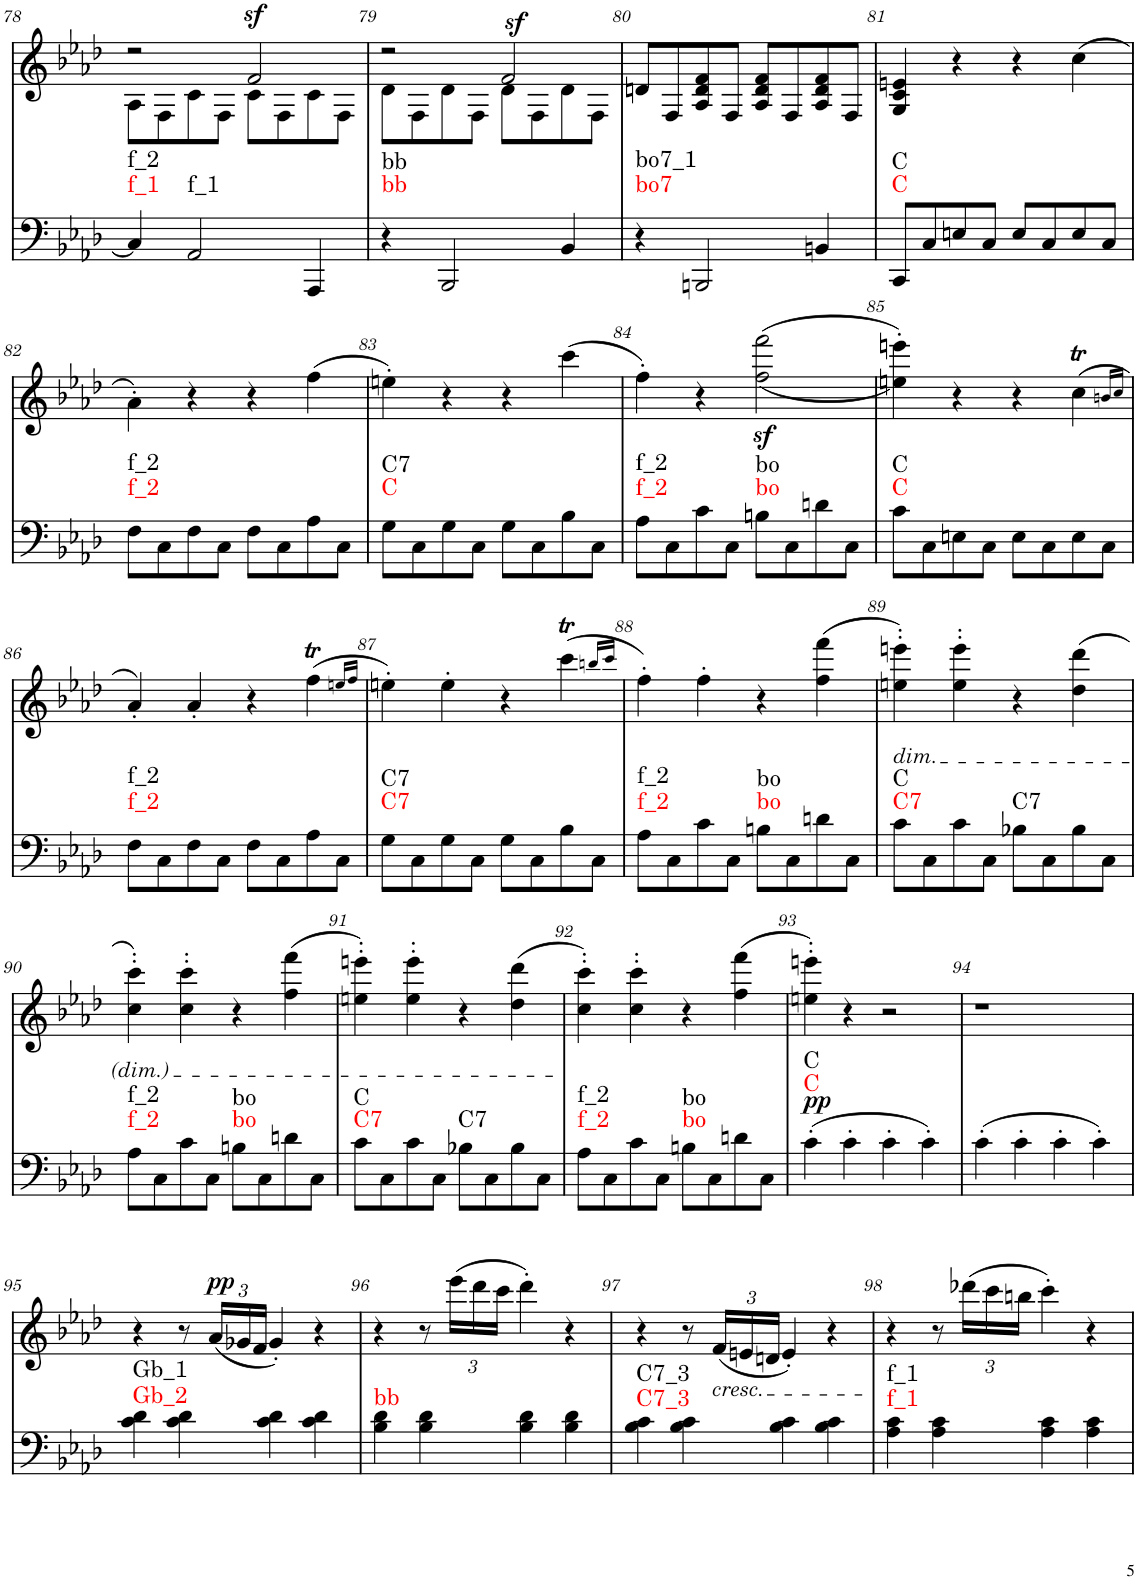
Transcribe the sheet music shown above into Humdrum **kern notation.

**kern	**dynam	**harte	**kern	**text	**dynam
*part2	*part2	*part2	*part1	*part1	*part1
*staff2	*staff2	*	*staff1	*staff1	*staff1
*I"piano	*	*	*I"piano	*	*
*I'Pno	*	*	*I'Pno	*	*
!!LO:PB:g=z
*clefF4	*	*	*clefG2	*	*
*k[b-e-a-d-]	*	*	*k[b-e-a-d-]	*	*
*f:	*	*	*f:	*	*
*M2/2	*	*	*M2/2	*	*
=78	=78	=78	=78	=78	=78
*	*	*	*^	*	*
!	!	!LO:H:n=1:kt=f_1	!	!	!	!
!	!	!LO:H:n=2:kt=f_2	!	!	!	!
4C/]	.	N N	2r	8A-\L	.	.
.	.	.	.	8F\	.	.
!	!	!LO:H:kt=f_1	!	!	!	!
2AA-/	.	N	.	8c\	.	.
.	.	.	.	8F\J	.	.
.	.	.	2f/	8c\L	.	.
!	!	!	!	!	!	!LO:DY:a
.	.	.	.	8F\	.	sf
4AAA-/	.	.	.	8c\	.	.
.	.	.	.	8F\J	.	.
=79	=79	=79	=79	=79	=79	=79
!	!	!LO:H:n=1:kt=bb	!	!	!	!
!	!	!LO:H:n=2:kt=bb	!	!	!	!
4r	.	N N	2r	8d-\L	.	.
.	.	.	.	8F\	.	.
2BBB-/	.	.	.	8d-\	.	.
.	.	.	.	8F\J	.	.
.	.	.	2f/	8d-\L	.	.
!	!	!	!	!	!	!LO:DY:a
.	.	.	.	8F\	.	sf
4BB-/	.	.	.	8d-\	.	.
.	.	.	.	8F\J	.	.
=80	=80	=80	=80	=80	=80	=80
!	!	!LO:H:n=1:kt=bo7	!	!	!	!
!	!	!LO:H:n=2:kt=bo7_1	!	!	!	!
*	*	*	*v	*v	*	*
4r	.	N N	8dn/L	.	.
.	.	.	8F/	.	.
2BBBn/	.	.	8A-/ 8d/ 8f/	.	.
.	.	.	8F/J	.	.
.	.	.	8A-/ 8d/ 8f/L	.	.
.	.	.	8F/	.	.
4BBn/	.	.	8A-/ 8d/ 8f/	.	.
.	.	.	8F/J	.	.
=81	=81	=81	=81	=81	=81
!	!	!LO:H:n=1:kt=C	!	!	!
!	!	!LO:H:n=2:kt=C	!	!	!
8CC/L	.	N N	4G/ 4c/ 4en/	.	.
8C/	.	.	.	.	.
8En/	.	.	4r	.	.
8C/J	.	.	.	.	.
8E/L	.	.	4r	.	.
8C/	.	.	.	.	.
8E/	.	.	(4cc\	.	.
8C/J	.	.	.	.	.
!!LO:LB:g=z
=82	=82	=82	=82	=82	=82
!	!	!LO:H:n=1:kt=f_2	!	!	!
!	!	!LO:H:n=2:kt=f_2	!	!	!
8F\L	.	N N	4a-'\)	.	.
8C\	.	.	.	.	.
8F\	.	.	4r	.	.
8C\J	.	.	.	.	.
8F\L	.	.	4r	.	.
8C\	.	.	.	.	.
8A-\	.	.	(4ff\	.	.
8C\J	.	.	.	.	.
=83	=83	=83	=83	=83	=83
!	!	!LO:H:n=1:kt=C	!	!	!
!	!	!LO:H:n=2:kt=C7	!	!	!
8G\L	.	N N	4een'\)	.	.
8C\	.	.	.	.	.
8G\	.	.	4r	.	.
8C\J	.	.	.	.	.
8G\L	.	.	4r	.	.
8C\	.	.	.	.	.
8B-\	.	.	(4ccc\	.	.
8C\J	.	.	.	.	.
=84	=84	=84	=84	=84	=84
!	!	!LO:H:n=1:kt=f_2	!	!	!
!	!	!LO:H:n=2:kt=f_2	!	!	!
8A-\L	.	N N	4ff'\)	.	.
8C\	.	.	.	.	.
8c\	.	.	4r	.	.
8C\J	.	.	.	.	.
!	!	!LO:H:n=1:kt=bo	!	!	!
!	!	!LO:H:n=2:kt=bo	!	!	!
8Bn\L	.	N N	(<(2ff\z< 2fff\z<	.	.
8C\	.	.	.	.	.
8dn\	.	.	.	.	.
8C\J	.	.	.	.	.
=85	=85	=85	=85	=85	=85
!	!	!LO:H:n=1:kt=C	!	!	!
!	!	!LO:H:n=2:kt=C	!	!	!
8c\L	.	N N	4een\' 4eeen\'))	.	.
8C\	.	.	.	.	.
8En\	.	.	4r	.	.
8C\J	.	.	.	.	.
8E\L	.	.	4r	.	.
8C\	.	.	.	.	.
8E\	.	.	(4cct\	.	.
8C\J	.	.	.	.	.
.	.	.	16qbn/LL	.	.
.	.	.	16qcc/JJ	.	.
!!LO:LB:g=z
=86	=86	=86	=86	=86	=86
!	!	!LO:H:n=1:kt=f_2	!	!	!
!	!	!LO:H:n=2:kt=f_2	!	!	!
8F\L	.	N N	4a-'/)	.	.
8C\	.	.	.	.	.
8F\	.	.	4a-'/	.	.
8C\J	.	.	.	.	.
8F\L	.	.	4r	.	.
8C\	.	.	.	.	.
8A-\	.	.	(4ffT\	.	.
8C\J	.	.	.	.	.
.	.	.	16qeen/LL	.	.
.	.	.	16qff/JJ	.	.
=87	=87	=87	=87	=87	=87
!	!	!LO:H:n=1:kt=C7	!	!	!
!	!	!LO:H:n=2:kt=C7	!	!	!
8G\L	.	N N	4een'\)	.	.
8C\	.	.	.	.	.
8G\	.	.	4ee'\	.	.
8C\J	.	.	.	.	.
8G\L	.	.	4r	.	.
8C\	.	.	.	.	.
8B-\	.	.	(4ccct\	.	.
8C\J	.	.	.	.	.
.	.	.	16qbbn/LL	.	.
.	.	.	16qccc/JJ	.	.
=88	=88	=88	=88	=88	=88
!	!	!LO:H:n=1:kt=f_2	!	!	!
!	!	!LO:H:n=2:kt=f_2	!	!	!
8A-\L	.	N N	4ff'\)	.	.
8C\	.	.	.	.	.
8c\	.	.	4ff'\	.	.
8C\J	.	.	.	.	.
!	!	!LO:H:n=1:kt=bo	!	!	!
!	!	!LO:H:n=2:kt=bo	!	!	!
8Bn\L	.	N N	4r	.	.
8C\	.	.	.	.	.
8dn\	.	.	(4ff\ 4fff\	.	.
8C\J	.	.	.	.	.
=89	=89	=89	=89	=89	=89
!	!	!LO:H:n=1:kt=C7	!LO:TX:b:i:t=dim.	!	!
!	!	!LO:H:n=2:kt=C	!	!	!
8c\L	.	N N	4een\' 4eeen\')	.	.
8C\	.	.	.	.	.
8c\	.	.	4ee\' 4eee\'	.	.
8C\J	.	.	.	.	.
!	!	!LO:H:kt=C7	!	!	!
8B-X\L	.	N	4r	.	.
8C\	.	.	.	.	.
8B-\	.	.	(4dd-\ 4ddd-\	.	.
8C\J	.	.	.	.	.
!!LO:LB:g=z
=90	=90	=90	=90	=90	=90
!	!	!LO:H:n=1:kt=f_2	!	!	!
!	!	!LO:H:n=2:kt=f_2	!	!	!
8A-\L	.	N N	4cc\' 4ccc\')	.	.
8C\	.	.	.	.	.
8c\	.	.	4cc\' 4ccc\'	.	.
8C\J	.	.	.	.	.
!	!	!LO:H:n=1:kt=bo	!	!	!
!	!	!LO:H:n=2:kt=bo	!	!	!
8Bn\L	.	N N	4r	.	.
8C\	.	.	.	.	.
8dn\	.	.	(4ff\ 4fff\	.	.
8C\J	.	.	.	.	.
=91	=91	=91	=91	=91	=91
!	!	!LO:H:n=1:kt=C7	!	!	!
!	!	!LO:H:n=2:kt=C	!	!	!
8c\L	.	N N	4een\' 4eeen\')	.	.
8C\	.	.	.	.	.
8c\	.	.	4ee\' 4eee\'	.	.
8C\J	.	.	.	.	.
!	!	!LO:H:kt=C7	!	!	!
8B-X\L	.	N	4r	.	.
8C\	.	.	.	.	.
8B-\	.	.	(4dd-\ 4ddd-\	.	.
8C\J	.	.	.	.	.
=92	=92	=92	=92	=92	=92
!	!	!LO:H:n=1:kt=f_2	!	!	!
!	!	!LO:H:n=2:kt=f_2	!	!	!
8A-\L	.	N N	4cc\' 4ccc\')	.	.
8C\	.	.	.	.	.
8c\	.	.	4cc\' 4ccc\'	.	.
8C\J	.	.	.	.	.
!	!	!LO:H:n=1:kt=bo	!	!	!
!	!	!LO:H:n=2:kt=bo	!	!	!
8Bn\L	.	N N	4r	.	.
8C\	.	.	.	.	.
8dn\	.	.	(4ff\ 4fff\	.	.
8C\J	.	.	.	.	.
=93	=93	=93	=93	=93	=93
!	!LO:DY:a	!LO:H:n=1:kt=C	!	!LO:LY:b	!
!	!	!LO:H:n=2:kt=C	!	!	!
(4c'\	pp	N N	4een\' 4eeen\')	pp	.
4c'\	.	.	4r	.	.
4c'\	.	.	2r	.	.
4c'\)	.	.	.	.	.
=94	=94	=94	=94	=94	=94
(4c'\	.	.	1r	.	.
4c'\	.	.	.	.	.
4c'\	.	.	.	.	.
4c'\)	.	.	.	.	.
!!LO:LB:g=z
=95	=95	=95	=95	=95	=95
!	!	!LO:H:n=1:kt=Gb_2	!	!	!
!	!	!LO:H:n=2:kt=Gb_1	!	!	!
4c\ 4d-\	.	N N	4r	.	.
4c\ 4d-\	.	.	8r	.	.
*	*	*	*Xbrackettup	*	*
!	!	!	!	!	!LO:DY:a
.	.	.	(24a-/LL	.	pp
.	.	.	24g-X/	.	.
.	.	.	24f/JJ	.	.
4c\ 4d-\	.	.	4g-'/)	.	.
4c\ 4d-\	.	.	4r	.	.
=96	=96	=96	=96	=96	=96
!	!	!LO:H:kt=bb	!	!	!
4B-\ 4d-\	.	N	4r	.	.
4B-\ 4d-\	.	.	8r	.	.
.	.	.	(24eee-\LL	.	.
.	.	.	24ddd-\	.	.
.	.	.	24ccc\JJ	.	.
4B-\ 4d-\	.	.	4ddd-'\)	.	.
4B-\ 4d-\	.	.	4r	.	.
=97	=97	=97	=97	=97	=97
!	!	!LO:H:n=1:kt=C7_3	!	!	!
!	!	!LO:H:n=2:kt=C7_3	!	!	!
4B-\ 4c\	.	N N	4r	.	.
4B-\ 4c\	.	.	8r	.	.
!	!	!	!LO:TX:b:i:t=cresc.	!	!
.	.	.	(24f/LL	.	.
.	.	.	24en/	.	.
.	.	.	24dn/JJ	.	.
4B-\ 4c\	.	.	4e'/)	.	.
4B-\ 4c\	.	.	4r	.	.
=98	=98	=98	=98	=98	=98
!	!	!LO:H:n=1:kt=f_1	!	!	!
!	!	!LO:H:n=2:kt=f_1	!	!	!
4A-\ 4c\	.	N N	4r	.	.
4A-\ 4c\	.	.	8r	.	.
.	.	.	(24ddd-X\LL	.	.
.	.	.	24ccc\	.	.
.	.	.	24bbn\JJ	.	.
4A-\ 4c\	.	.	4ccc'\)	.	.
4A-\ 4c\	.	.	4r	.	.
=	=	=	=	=	=
*-	*-	*-	*-	*-	*-
